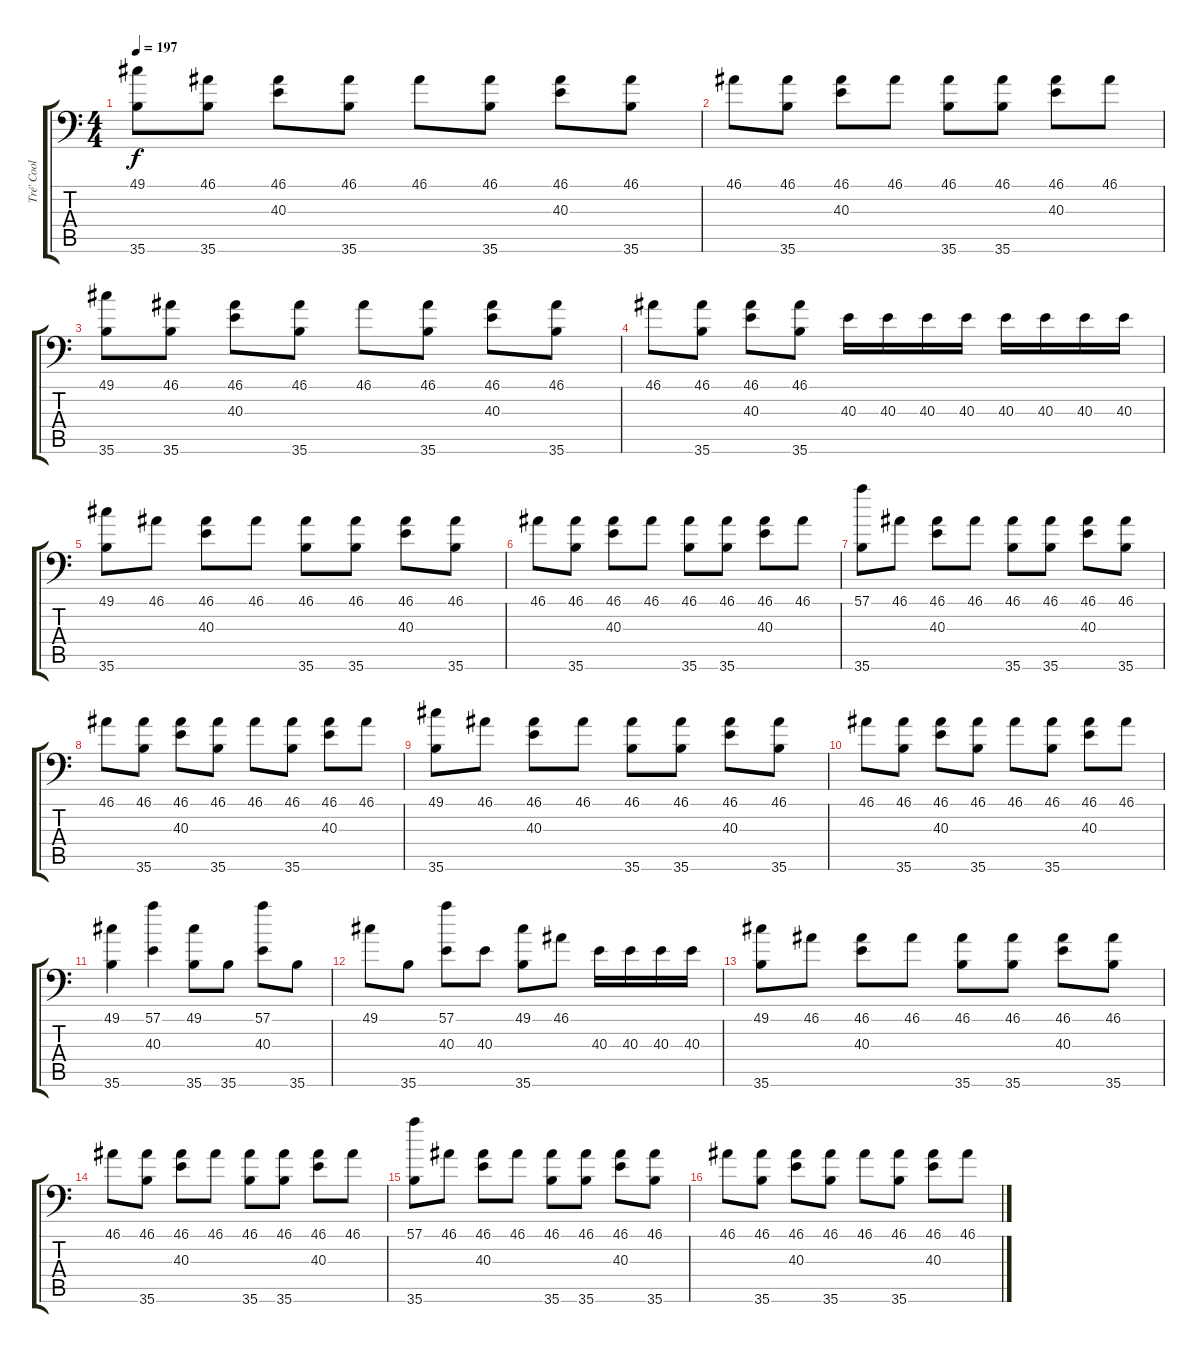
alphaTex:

\track ("Tré' Cool (Drums)" "Tré' Cool ") {instrument acousticgrandpiano}
\staff {score tabs}
\tuning (C-1 C-1 C-1 C-1 C-1 C-1) {hide}
\ts (4 4)
\tempo 197
\clef f4
\ks c
(49.1 35.6).8{dy f} (46.1 35.6).8 (46.1 40.3).8 (46.1 35.6).8 46.1.8 (46.1 35.6).8 (46.1 40.3).8 (46.1 35.6).8 |
46.1.8 (46.1 35.6).8 (46.1 40.3).8 46.1.8 (46.1 35.6).8 (46.1 35.6).8 (46.1 40.3).8 46.1.8 |
(49.1 35.6).8 (46.1 35.6).8 (46.1 40.3).8 (46.1 35.6).8 46.1.8 (46.1 35.6).8 (46.1 40.3).8 (46.1 35.6).8 |
46.1.8 (46.1 35.6).8 (46.1 40.3).8 (46.1 35.6).8 40.3.16 40.3.16 40.3.16 40.3.16 40.3.16 40.3.16 40.3.16 40.3.16 |
(49.1 35.6).8 46.1.8 (46.1 40.3).8 46.1.8 (46.1 35.6).8 (46.1 35.6).8 (46.1 40.3).8 (46.1 35.6).8 |
46.1.8 (46.1 35.6).8 (46.1 40.3).8 46.1.8 (46.1 35.6).8 (46.1 35.6).8 (46.1 40.3).8 46.1.8 |
(57.1 35.6).8 46.1.8 (46.1 40.3).8 46.1.8 (46.1 35.6).8 (46.1 35.6).8 (46.1 40.3).8 (46.1 35.6).8 |
46.1.8 (46.1 35.6).8 (46.1 40.3).8 (46.1 35.6).8 46.1.8 (46.1 35.6).8 (46.1 40.3).8 46.1.8 |
(49.1 35.6).8 46.1.8 (46.1 40.3).8 46.1.8 (46.1 35.6).8 (46.1 35.6).8 (46.1 40.3).8 (46.1 35.6).8 |
46.1.8 (46.1 35.6).8 (46.1 40.3).8 (46.1 35.6).8 46.1.8 (46.1 35.6).8 (46.1 40.3).8 46.1.8 |
(49.1 35.6).4 (57.1 40.3).4 (49.1 35.6).8 35.6.8 (57.1 40.3).8 35.6.8 |
49.1.8 35.6.8 (57.1 40.3).8 40.3.8 (49.1 35.6).8 46.1.8 40.3.16 40.3.16 40.3.16 40.3.16 |
(49.1 35.6).8 46.1.8 (46.1 40.3).8 46.1.8 (46.1 35.6).8 (46.1 35.6).8 (46.1 40.3).8 (46.1 35.6).8 |
46.1.8 (46.1 35.6).8 (46.1 40.3).8 46.1.8 (46.1 35.6).8 (46.1 35.6).8 (46.1 40.3).8 46.1.8 |
(57.1 35.6).8 46.1.8 (46.1 40.3).8 46.1.8 (46.1 35.6).8 (46.1 35.6).8 (46.1 40.3).8 (46.1 35.6).8 |
46.1.8 (46.1 35.6).8 (46.1 40.3).8 (46.1 35.6).8 46.1.8 (46.1 35.6).8 (46.1 40.3).8 46.1.8
